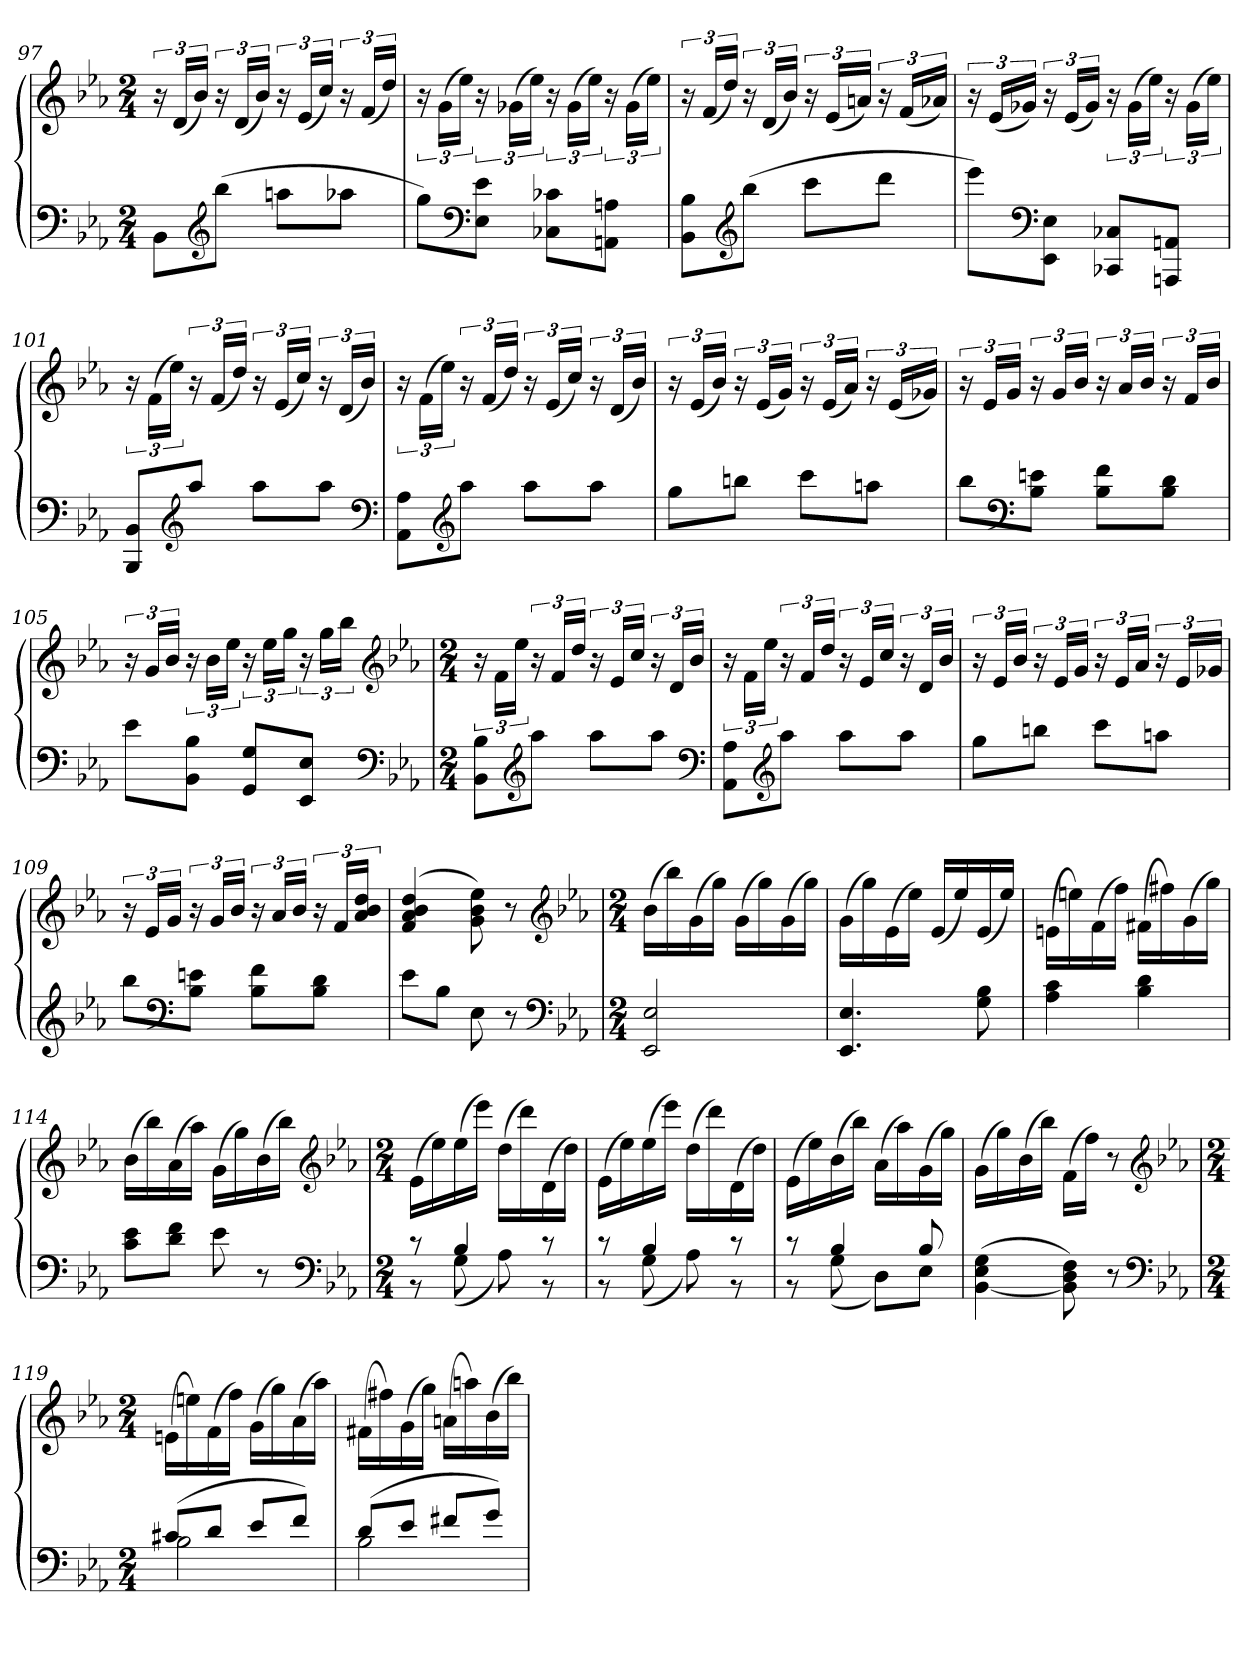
**kern	**kern
*part1	*part1
*staff2	*staff1
*clefF4	*clefG2
*k[b-e-a-]	*k[b-e-a-]
*E-:	*E-:
*M2/4	*M2/4
=97	=97
8BB-L	24r
.	(24dLL
.	24b-JJ)
*clefG2	*
(8bb-J	24r
.	(24dLL
.	24b-JJ)
8aanL	24r
.	(24e-LL
.	24ccJJ)
8aa-XJ	24r
.	(24fLL
.	24ddJJ)
=98	=98
8ggL)	24r
.	(24gLL
.	24ee-JJ)
*clefF4	*
8E- 8e-J	24r
.	(24g-XLL
.	24ee-JJ)
8C-X 8c-XL	24r
.	(24g-LL
.	24ee-JJ)
8AAn 8AnJ	24r
.	(24g-LL
.	24ee-JJ)
=99	=99
8BB- 8B-L	24r
.	(24fLL
.	24ddJJ)
*clefG2	*
(8bb-J	24r
.	(24dLL
.	24b-JJ)
8cccL	24r
.	(24e-LL
.	24anJJ)
8dddJ	24r
.	(24fLL
.	24a-XJJ)
=100	=100
8eee-L)	24r
.	(24e-LL
.	24g-XJJ)
*clefF4	*
8EE- 8E-J	24r
.	(24e-LL
.	24g-JJ)
8CC-X 8C-XL	24r
.	(24g-LL
.	24ee-JJ)
8AAAn 8AAnJ	24r
.	(24g-LL
.	24ee-JJ)
=101	=101
8BBB- 8BB-L	24r
.	(24fLL
.	24ee-JJ)
*clefG2	*
8aa-J	24r
.	(24fLL
.	24ddJJ)
8aa-L	24r
.	(24e-LL
.	24ccJJ)
8aa-J	24r
.	(24dLL
.	24b-JJ)
*clefF4	*
=102	=102
8AA- 8A-L	24r
.	(24fLL
.	24ee-JJ)
*clefG2	*
8aa-J	24r
.	(24fLL
.	24ddJJ)
8aa-L	24r
.	(24e-LL
.	24ccJJ)
8aa-J	24r
.	(24dLL
.	24b-JJ)
=103	=103
8ggL	24r
.	(24e-LL
.	24b-JJ)
8bbnJ	24r
.	(24e-LL
.	24gJJ)
8cccL	24r
.	(24e-LL
.	24a-JJ)
8aanJ	24r
.	(24e-LL
.	24g-XJJ)
=104	=104
8bb-L	24r
.	24e-LL
.	24gJJ
*clefF4	*
8B- 8enJ	24r
.	24gLL
.	24b-JJ
8B- 8fL	24r
.	24a-LL
.	24b-JJ
8B- 8dJ	24r
.	24fLL
.	24b-JJ
=105	=105
8e-L	24r
.	24gLL
.	24b-JJ
8BB- 8B-J	24r
.	24b-LL
.	24ee-JJ
8GG 8GL	24r
.	24ee-LL
.	24ggJJ
8EE- 8E-J	24r
.	24ggLL
.	24bb-JJ
*clefF4	*clefG2
*k[b-e-a-]	*k[b-e-a-]
*E-:	*E-:
=106	=106
*M2/4	*M2/4
8BB- 8B-L	24r
.	24fLL
.	24ee-JJ
*clefG2	*
8aa-J	24r
.	24fLL
.	24ddJJ
8aa-L	24r
.	24e-LL
.	24ccJJ
8aa-J	24r
.	24dLL
.	24b-JJ
*clefF4	*
=107	=107
8AA- 8A-L	24r
.	24fLL
.	24ee-JJ
*clefG2	*
8aa-J	24r
.	24fLL
.	24ddJJ
8aa-L	24r
.	24e-LL
.	24ccJJ
8aa-J	24r
.	24dLL
.	24b-JJ
=108	=108
8ggL	24r
.	24e-LL
.	24b-JJ
8bbnJ	24r
.	24e-LL
.	24gJJ
8cccL	24r
.	24e-LL
.	24a-JJ
8aanJ	24r
.	24e-LL
.	24g-XJJ
=109	=109
8bb-L	24r
.	24e-LL
.	24gJJ
*clefF4	*
8B- 8enJ	24r
.	24gLL
.	24b-JJ
8B- 8fL	24r
.	24a-LL
.	24b-JJ
8B- 8dJ	24r
.	24fLL
.	24a- 24b- 24ddJJ
=110	=110
8e-L	(4f 4a- 4b- 4dd
8B-J	.
8E-	8g 8b- 8ee-)
8r	8r
*clefF4	*clefG2
*k[b-e-a-]	*k[b-e-a-]
*E-:	*E-:
=111	=111
*M2/4	*M2/4
2EE- 2E-	(16b-LL
.	16bb-)
.	(16g
.	16ggJJ)
.	(16gLL
.	16gg)
.	(16g
.	16ggJJ)
=112	=112
4.EE- 4.E-	(16gLL
.	16gg)
.	(16e-
.	16ee-JJ)
.	(16e-LL
.	16ee-)
8G 8B-	(16e-
.	16ee-JJ)
=113	=113
4A- 4c	(16enLL
.	16een)
.	(16f
.	16ffJJ)
4B- 4d	(16f#XLL
.	16ff#X)
.	(16g
.	16ggJJ)
=114	=114
8c 8e-L	(16b-LL
.	16bb-)
8d 8fJ	(16a-
.	16aa-JJ)
8e-	(16gLL
.	16gg)
8r	(16b-
.	16bb-JJ)
*clefF4	*clefG2
*k[b-e-a-]	*k[b-e-a-]
*E-:	*E-:
=115	=115
*M2/4	*M2/4
*^	*
8r	8r	(16e-LL
.	.	16ee-)
4B-	(8G	(16ee-
.	.	16eee-JJ)
.	8A-)	(16ddLL
.	.	16ddd)
8r	8r	(16d
.	.	16ddJJ)
=116	=116	=116
8r	8r	(16e-LL
.	.	16ee-)
4B-	(8G	(16ee-
.	.	16eee-JJ)
.	8A-)	(16ddLL
.	.	16ddd)
8r	8r	(16d
.	.	16ddJJ)
=117	=117	=117
8r	8r	(16e-LL
.	.	16ee-)
4B-	(8G	(16b-
.	.	16bb-JJ)
.	8DL)	(16a-LL
.	.	16aa-)
8B-	8E-J	(16g
.	.	16ggJJ)
*v	*v	*
=118	=118
([4BB- 4E- 4G	(16gLL
.	16gg)
.	(16b-
.	16bb-JJ)
8BB-] 8D 8F)	(16fLL
.	16ffJJ)
8r	8r
*clefF4	*clefG2
*k[b-e-a-]	*k[b-e-a-]
*E-:	*E-:
=119	=119
*M2/4	*M2/4
*^	*
(8c#XL	2B-	(16enLL
.	.	16een)
8dJ	.	(16f
.	.	16ffJJ)
8e-L	.	(16gLL
.	.	16gg)
8fJ)	.	(16a-
.	.	16aa-JJ)
=120	=120	=120
(8dL	2B-	(16f#XLL
.	.	16ff#X)
8e-J	.	(16g
.	.	16ggJJ)
8f#XL	.	(16anLL
.	.	16aan)
8gJ)	.	(16b-
.	.	16bb-JJ)
*v	*v	*
=	=
*-	*-
